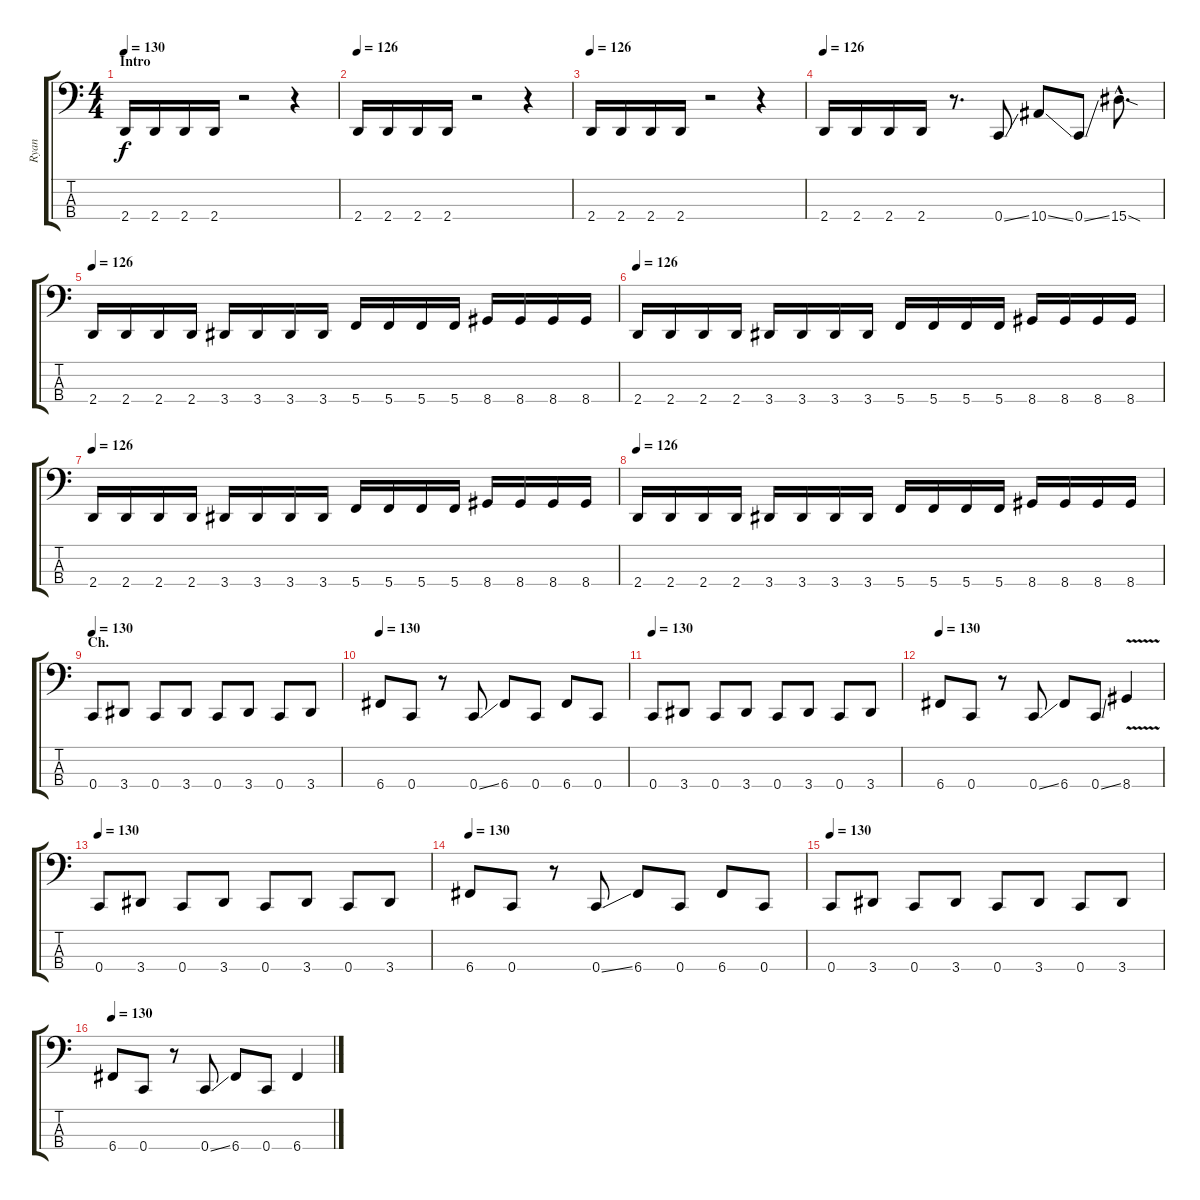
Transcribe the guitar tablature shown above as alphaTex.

\track ("Ryan" "Ryan") {instrument electricbassfinger}
\staff {score tabs}
\tuning (F2 C2 G1 C1) {hide}
\ts (4 4)
\section ("" "Intro")
\tempo 130
\tempo 126
\tempo 130
\clef f4
\ks c
2.4.16{dy f instrument electricbassfinger} 2.4.16 2.4.16 2.4.16 r.2 r.4 |
\tempo 126
2.4.16 2.4.16 2.4.16 2.4.16 r.2 r.4 |
\tempo 126
2.4.16 2.4.16 2.4.16 2.4.16 r.2 r.4 |
\tempo 126
2.4.16 2.4.16 2.4.16 2.4.16 r.8{d} 0.4{ss}.8 10.4{ss}.8 0.4{ss}.8 15.4{sod hac}.8{d} |
\tempo 126
2.4.16 2.4.16 2.4.16 2.4.16 3.4.16 3.4.16 3.4.16 3.4.16 5.4.16 5.4.16 5.4.16 5.4.16 8.4.16 8.4.16 8.4.16 8.4.16 |
\tempo 126
2.4.16 2.4.16 2.4.16 2.4.16 3.4.16 3.4.16 3.4.16 3.4.16 5.4.16 5.4.16 5.4.16 5.4.16 8.4.16 8.4.16 8.4.16 8.4.16 |
\tempo 126
2.4.16 2.4.16 2.4.16 2.4.16 3.4.16 3.4.16 3.4.16 3.4.16 5.4.16 5.4.16 5.4.16 5.4.16 8.4.16 8.4.16 8.4.16 8.4.16 |
\tempo 126
2.4.16 2.4.16 2.4.16 2.4.16 3.4.16 3.4.16 3.4.16 3.4.16 5.4.16 5.4.16 5.4.16 5.4.16 8.4.16 8.4.16 8.4.16 8.4.16 |
\section ("" "Ch.")
\tempo 130
0.4.8 3.4.8 0.4.8 3.4.8 0.4.8 3.4.8 0.4.8 3.4.8 |
\tempo 130
6.4.8 0.4.8 r.8 0.4{ss}.8 6.4.8 0.4.8 6.4.8 0.4.8 |
\tempo 130
0.4.8 3.4.8 0.4.8 3.4.8 0.4.8 3.4.8 0.4.8 3.4.8 |
\tempo 130
6.4.8 0.4.8 r.8 0.4{ss}.8 6.4.8 0.4{ss}.8 8.4{v}.4 |
\tempo 130
0.4.8 3.4.8 0.4.8 3.4.8 0.4.8 3.4.8 0.4.8 3.4.8 |
\tempo 130
6.4.8 0.4.8 r.8 0.4{ss}.8 6.4.8 0.4.8 6.4.8 0.4.8 |
\tempo 130
0.4.8 3.4.8 0.4.8 3.4.8 0.4.8 3.4.8 0.4.8 3.4.8 |
\tempo 130
6.4.8 0.4.8 r.8 0.4{ss}.8 6.4.8 0.4.8 6.4.4
